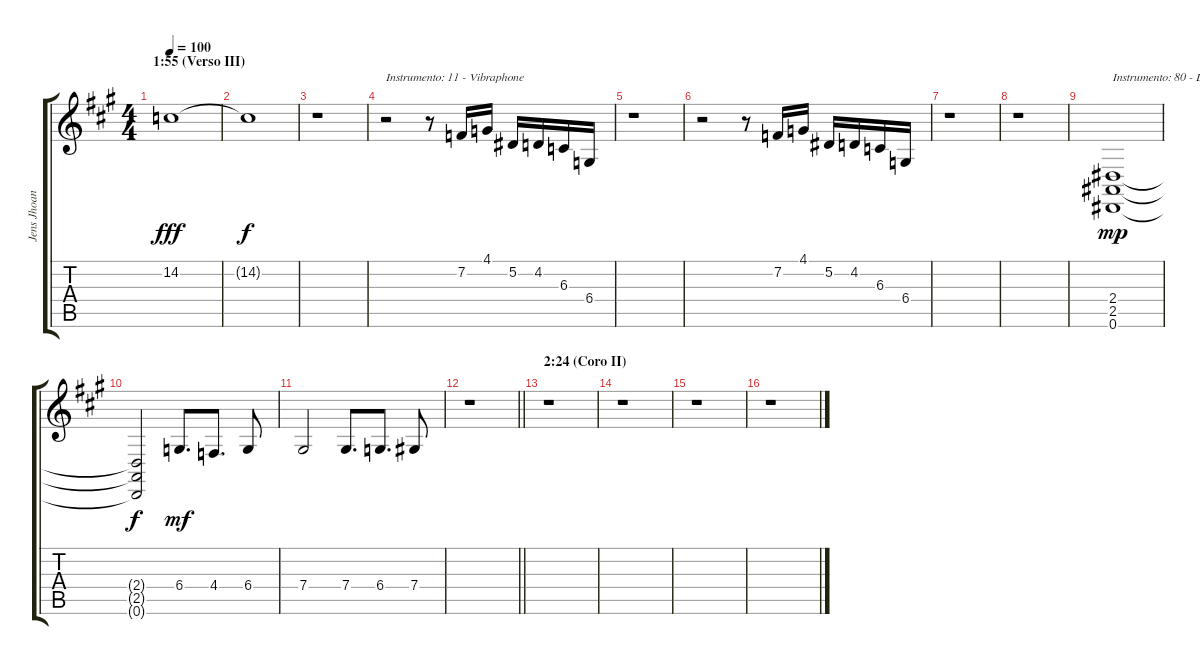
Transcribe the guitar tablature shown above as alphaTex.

\track ("Jens Jhoannson (Lead)" "Jens Jhoan") {instrument lead1square}
\staff {score tabs}
\tuning (Eb4 Bb3 Gb3 Db3 Ab2 Eb2) {hide}
\ts (4 4)
\section ("" "1:55 (Verso III)")
\tempo 100
\clef g2
\ks a
14.2.1{dy fff} |
14.2{t}.1{dy f volume 0} |
r.1 |
r.2{txt "Instrumento: 11 - Vibraphone" volume 13 instrument vibraphone} r.8 7.2.16 4.1.16 5.2.16 4.2.16 6.3.16 6.4.16 |
r.1 |
r.2 r.8 7.2.16 4.1.16 5.2.16 4.2.16 6.3.16 6.4.16 |
r.1 |
r.1 |
(2.4 2.5 0.6).1{txt "Instrumento: 80 - Lead 1 (square)" dy mp instrument lead1square} |
(2.4{t} 2.5{t} 0.6{t}).2{dy f} 6.4.8{d dy mf} 4.4.8{d} 6.4.8 |
7.4.2 7.4.8{d} 6.4.8{d} 7.4.8 |
\barLineRight lightlight
r.1 |
\section ("" "2:24 (Coro II)")
r.1 |
r.1 |
r.1 |
r.1
